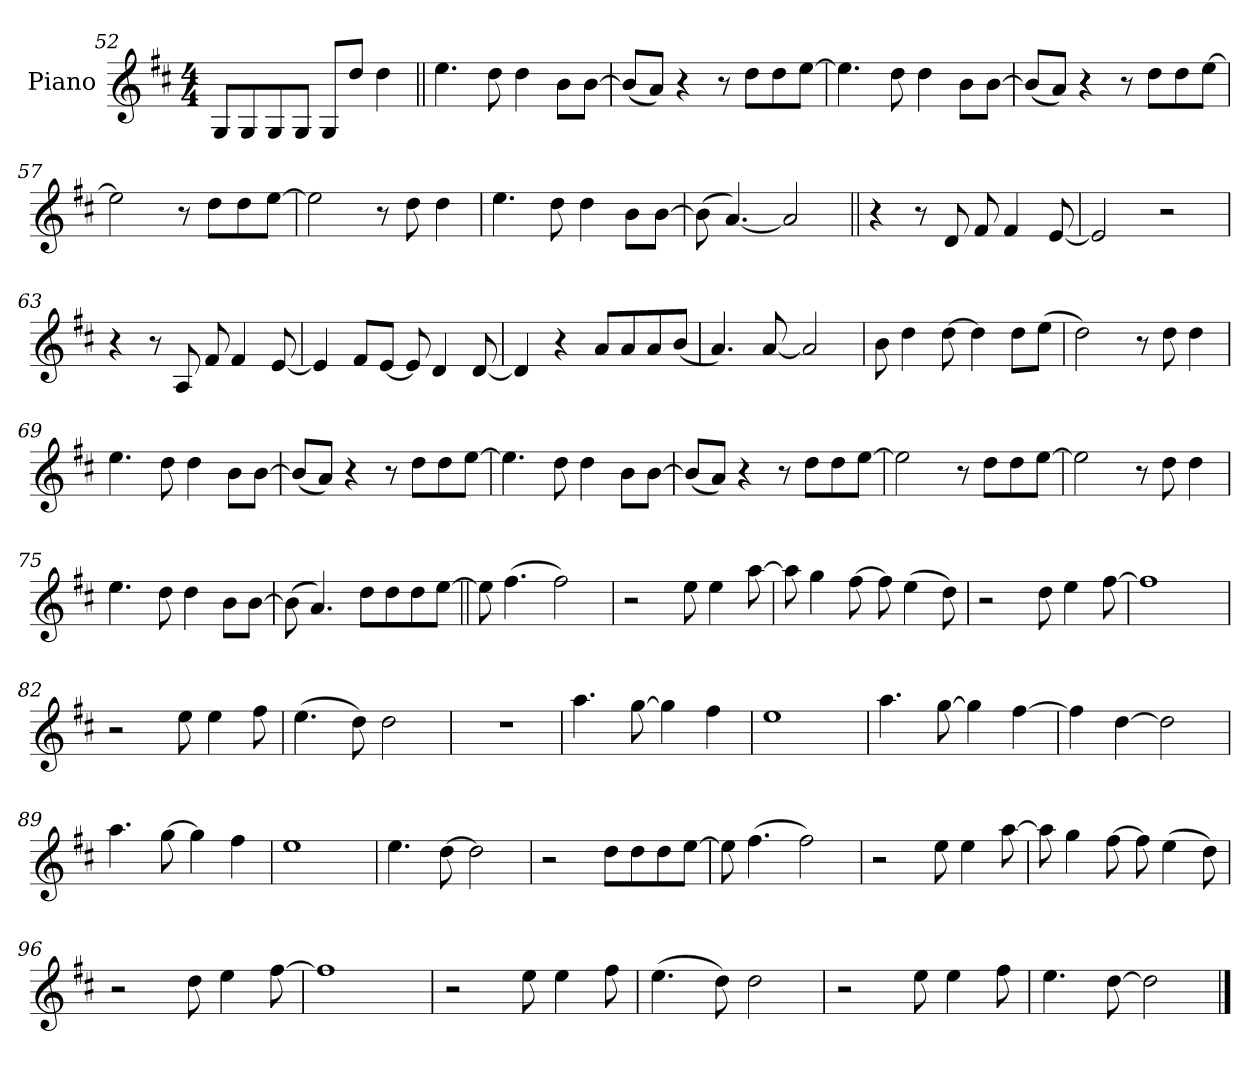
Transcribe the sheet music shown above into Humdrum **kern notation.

**kern
*part1
*staff1
*I"Piano
*I'Pno.
*clefG2
*k[f#c#]
*M4/4
=52
8G!L
8G!
8G!
8G!J
8G!L
8ddJ
4dd
=53||
4.ee
8dd
4dd
8bL
[8bJ
=54
(8bL]
8aJ)
4r
8r
8ddL
8dd
[8eeJ
=55
4.ee]
8dd
4dd
8bL
[8bJ
=56
(8bL]
8aJ)
4r
8r
8ddL
8dd
[8eeJ
=57
2ee]
8r
8ddL
8dd
[8eeJ
=58
2ee]
8r
8dd
4dd
=59
4.ee
8dd
4dd
8bL
[8bJ
=60
(8b]
[4.a)
2a]
=61||
4r
8r
8d
8f#
4f#
[8e
=62
2e]
2r
=63
4r
8r
8A
8f#
4f#
[8e
=64
4e]
8f#L
[8eJ
8e]
4d
[8d
=65
4d]
4r
8aL
8a
8a
(8bJ
=66
4.a)
[8a
2a]
=67
8b
4dd
[8dd
4dd]
8ddL
(8eeJ
=68
2dd)
8r
8dd
4dd
=69
4.ee
8dd
4dd
8bL
[8bJ
=70
(8bL]
8aJ)
4r
8r
8ddL
8dd
[8eeJ
=71
4.ee]
8dd
4dd
8bL
[8bJ
=72
(8bL]
8aJ)
4r
8r
8ddL
8dd
[8eeJ
=73
2ee]
8r
8ddL
8dd
[8eeJ
=74
2ee]
8r
8dd
4dd
=75
4.ee
8dd
4dd
8bL
[8bJ
=76
(8b]
4.a)
8ddL
8dd
8dd
[8eeJ
=77||
8ee]
(4.ff#
2ff#)
=78
2r
8ee
4ee
[8aa
=79
8aa]
4gg
[8ff#
8ff#]
(4ee
8dd)
=80
2r
8dd
4ee
[8ff#
=81
1ff#]
=82
2r
8ee
4ee
8ff#
=83
(4.ee
8dd)
2dd
=84
1r
=85
4.aa
[8gg
4gg]
4ff#
=86
1ee
=87
4.aa
[8gg
4gg]
[4ff#
=88
4ff#]
[4dd
2dd]
=89
4.aa
[8gg
4gg]
4ff#
=90
1ee
=91
4.ee
[8dd
2dd]
=92
2r
8ddL
8dd
8dd
[8eeJ
=93
8ee]
(4.ff#
2ff#)
=94
2r
8ee
4ee
[8aa
=95
8aa]
4gg
[8ff#
8ff#]
(4ee
8dd)
=96
2r
8dd
4ee
[8ff#
=97
1ff#]
=98
2r
8ee
4ee
8ff#
=99
(4.ee
8dd)
2dd
=100
2r
8ee
4ee
8ff#
=101
4.ee
[8dd
2dd]
==
*-
